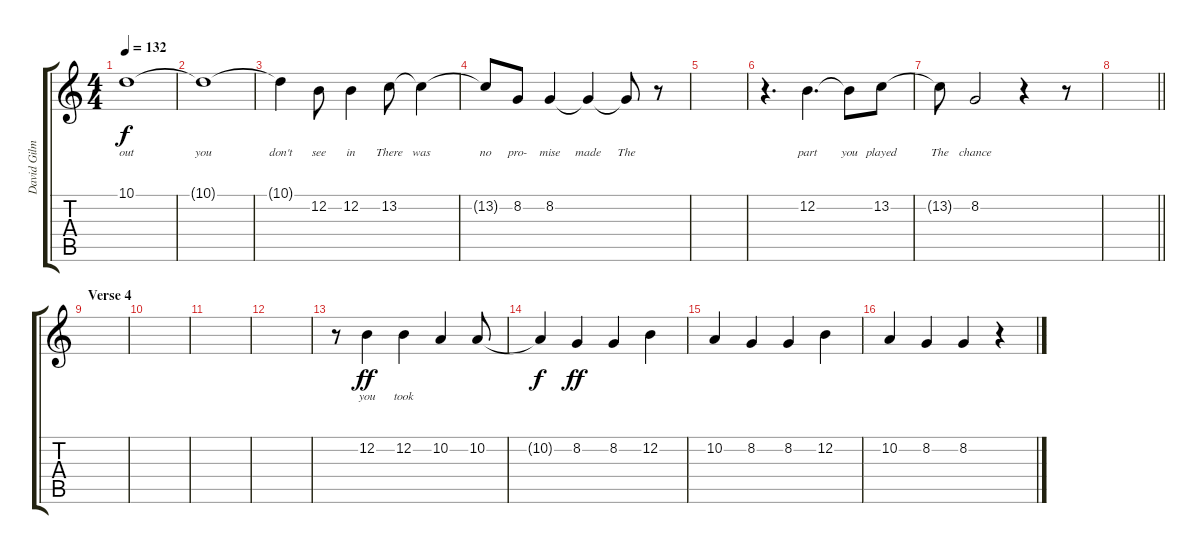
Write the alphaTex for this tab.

\track ("David Gilmour - Voice" "David Gilm") {instrument synthvoice}
\staff {score tabs}
\tuning (E4 B3 G3 D3 A2 E2) {hide}
\ts (4 4)
\tempo 132
\clef g2
\ks c
10.1{t}.1{lyrics (0 "out") lyrics (1 "") lyrics (2 "") lyrics (3 "") lyrics (4 "") dy f} |
10.1{t}.1{lyrics (0 "you") lyrics (1 "") lyrics (2 "") lyrics (3 "") lyrics (4 "")} |
10.1{t}.4{lyrics (0 "don't") lyrics (1 "") lyrics (2 "") lyrics (3 "") lyrics (4 "")} 12.2.8{lyrics (0 "see") lyrics (1 "") lyrics (2 "") lyrics (3 "") lyrics (4 "")} 12.2.4{lyrics (0 "in") lyrics (1 "") lyrics (2 "") lyrics (3 "") lyrics (4 "")} 13.2.8{lyrics (0 "There") lyrics (1 "") lyrics (2 "") lyrics (3 "") lyrics (4 "")} 13.2{t}.4{lyrics (0 "was") lyrics (1 "") lyrics (2 "") lyrics (3 "") lyrics (4 "")} |
13.2{t}.8{lyrics (0 "no") lyrics (1 "") lyrics (2 "") lyrics (3 "") lyrics (4 "")} 8.2.8{lyrics (0 "pro-") lyrics (1 "") lyrics (2 "") lyrics (3 "") lyrics (4 "")} 8.2.4{lyrics (0 "mise") lyrics (1 "") lyrics (2 "") lyrics (3 "") lyrics (4 "")} 8.2{t}.4{lyrics (0 "made") lyrics (1 "") lyrics (2 "") lyrics (3 "") lyrics (4 "")} 8.2{t}.8{lyrics (0 "The") lyrics (1 "") lyrics (2 "") lyrics (3 "") lyrics (4 "")} r.8 |
|
r.4{d} 12.2.4{d lyrics (0 "part") lyrics (1 "") lyrics (2 "") lyrics (3 "") lyrics (4 "")} 12.2{t}.8{lyrics (0 "you") lyrics (1 "") lyrics (2 "") lyrics (3 "") lyrics (4 "")} 13.2.8{lyrics (0 "played") lyrics (1 "") lyrics (2 "") lyrics (3 "") lyrics (4 "")} |
13.2{t}.8{lyrics (0 "The") lyrics (1 "") lyrics (2 "") lyrics (3 "") lyrics (4 "")} 8.2.2{lyrics (0 "chance") lyrics (1 "") lyrics (2 "") lyrics (3 "") lyrics (4 "")} r.4 r.8 |
\barLineRight lightlight
|
\section ("" "Verse 4")
|
|
|
|
r.8{volume 12 instrument synthvoice} 12.2.4{lyrics (0 "you") lyrics (1 "") lyrics (2 "") lyrics (3 "") lyrics (4 "") dy ff} 12.2.4{lyrics (0 "took") lyrics (1 "") lyrics (2 "") lyrics (3 "") lyrics (4 "")} 10.2.4 10.2.8 |
10.2{t}.4{dy f} 8.2.4{dy ff} 8.2.4 12.2.4 |
10.2.4 8.2.4 8.2.4 12.2.4 |
10.2.4 8.2.4 8.2.4 r.4
